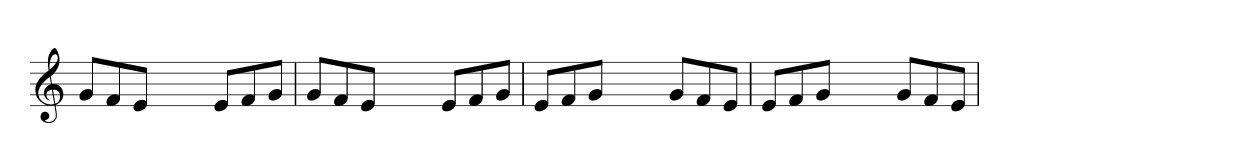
**kern
*part1
*staff1
*clefG2
=1
8gL
8f
8eJ
8ryy
8ryy
8eL
8f
8gJ
=2
8gL
8f
8eJ
8ryy
8ryy
8eL
8f
8gJ
=3
8eL
8f
8gJ
8ryy
8ryy
8gL
8f
8eJ
=4
8eL
8f
8gJ
8ryy
8ryy
8gL
8f
8eJ
=
*-
